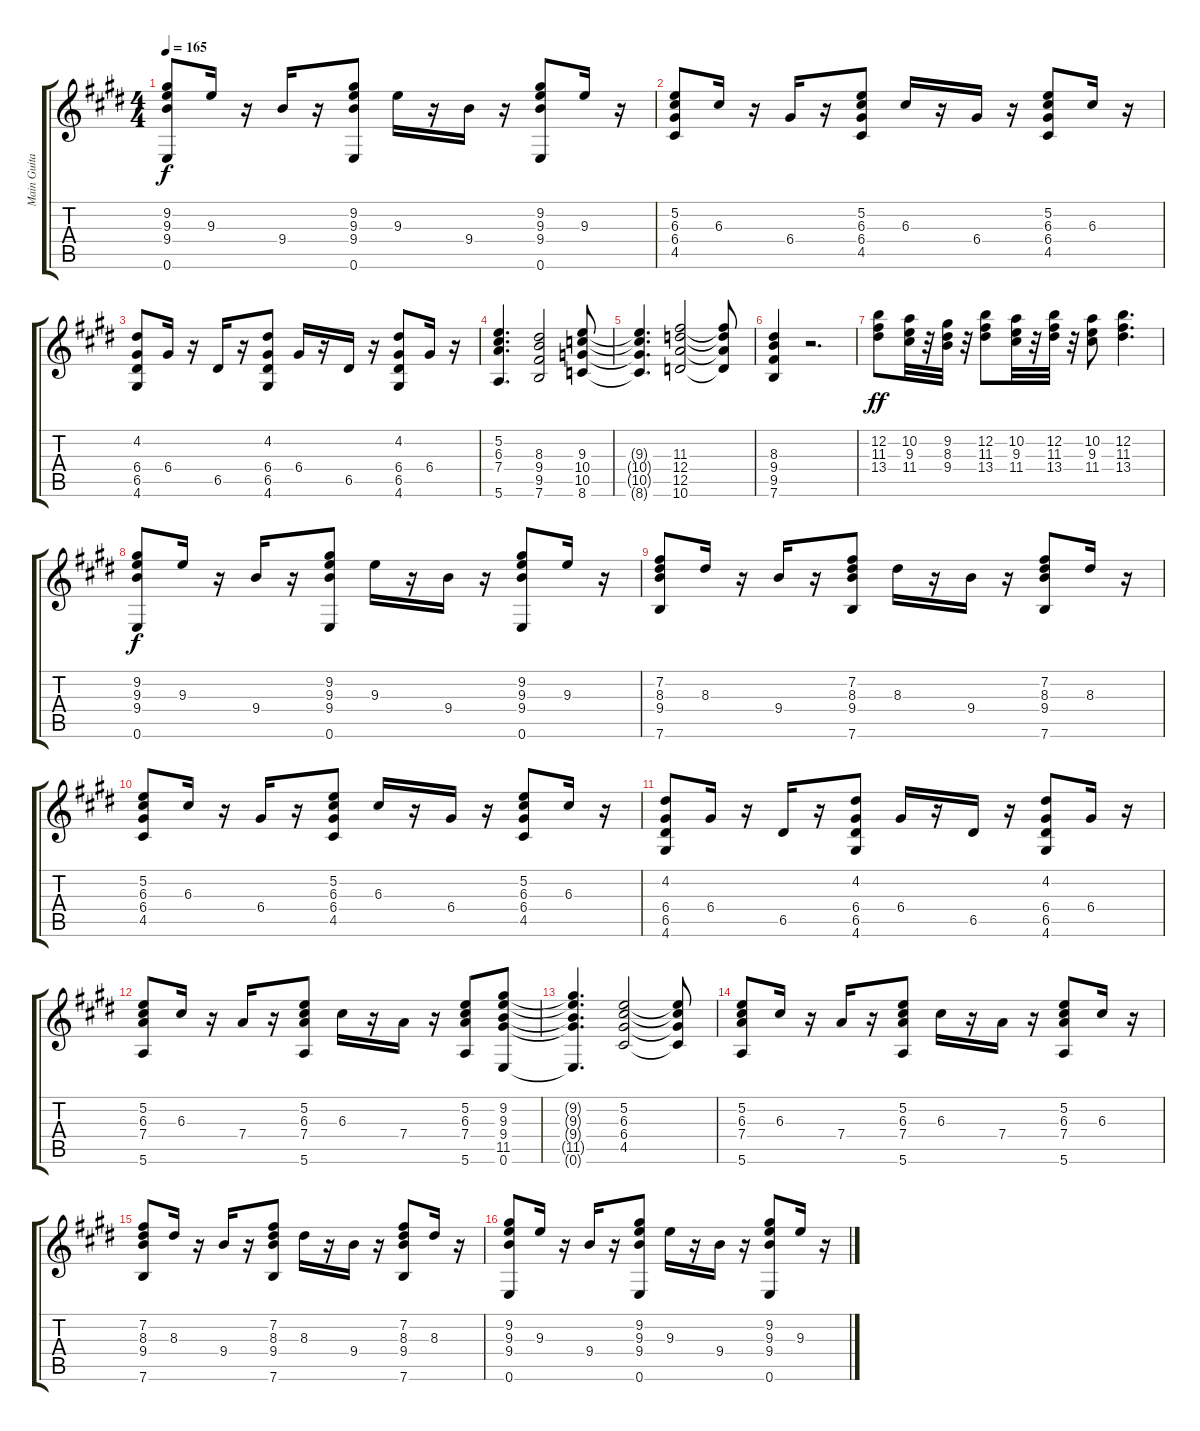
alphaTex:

\track ("Main Guitar" "Main Guita") {instrument distortionguitar}
\staff {score tabs}
\tuning (E4 B3 G3 D3 A2 E2) {hide}
\ts (4 4)
\tempo 165
\clef g2
\ks e
(9.2 9.3 9.4 0.6).8{dy f} 9.3.16 r.16 9.4.16 r.16 (9.2 9.3 9.4 0.6).8 9.3.16 r.16 9.4.16 r.16 (9.2 9.3 9.4 0.6).8 9.3.16 r.16 |
(5.2 6.3 6.4 4.5).8 6.3.16 r.16 6.4.16 r.16 (5.2 6.3 6.4 4.5).8 6.3.16 r.16 6.4.16 r.16 (5.2 6.3 6.4 4.5).8 6.3.16 r.16 |
(4.2 6.4 6.5 4.6).8 6.4.16 r.16 6.5.16 r.16 (4.2 6.4 6.5 4.6).8 6.4.16 r.16 6.5.16 r.16 (4.2 6.4 6.5 4.6).8 6.4.16 r.16 |
(5.2 6.3 7.4 5.6).4{d} (8.3 9.4 9.5 7.6).2 (9.3 10.4 10.5 8.6).8 |
(9.3{t} 10.4{t} 10.5{t} 8.6{t}).4{d} (11.3 12.4 12.5 10.6).2 (11.3{t} 12.4{t} 12.5{t} 10.6{t}).8 |
(8.3 9.4 9.5 7.6).4 r.2{d} |
(12.2 11.3 13.4).8{dy ff} (10.2 9.3 11.4).32 r.32 (9.2 8.3 9.4).32 r.32 (12.2 11.3 13.4).8 (10.2 9.3 11.4).32 r.32 (12.2 11.3 13.4).32 r.32 (10.2 9.3 11.4).8 (12.2 11.3 13.4).4{d} |
(9.2 9.3 9.4 0.6).8{dy f} 9.3.16 r.16 9.4.16 r.16 (9.2 9.3 9.4 0.6).8 9.3.16 r.16 9.4.16 r.16 (9.2 9.3 9.4 0.6).8 9.3.16 r.16 |
(7.2 8.3 9.4 7.6).8 8.3.16 r.16 9.4.16 r.16 (7.2 8.3 9.4 7.6).8 8.3.16 r.16 9.4.16 r.16 (7.2 8.3 9.4 7.6).8 8.3.16 r.16 |
(5.2 6.3 6.4 4.5).8 6.3.16 r.16 6.4.16 r.16 (5.2 6.3 6.4 4.5).8 6.3.16 r.16 6.4.16 r.16 (5.2 6.3 6.4 4.5).8 6.3.16 r.16 |
(4.2 6.4 6.5 4.6).8 6.4.16 r.16 6.5.16 r.16 (4.2 6.4 6.5 4.6).8 6.4.16 r.16 6.5.16 r.16 (4.2 6.4 6.5 4.6).8 6.4.16 r.16 |
(5.2 6.3 7.4 5.6).8 6.3.16 r.16 7.4.16 r.16 (5.2 6.3 7.4 5.6).8 6.3.16 r.16 7.4.16 r.16 (5.2 6.3 7.4 5.6).8 (9.2 9.3 9.4 11.5 0.6).8 |
(9.2{t} 9.3{t} 9.4{t} 11.5{t} 0.6{t}).4{d} (5.2 6.3 6.4 4.5).2 (5.2{t} 6.3{t} 6.4{t} 4.5{t}).8 |
(5.2 6.3 7.4 5.6).8 6.3.16 r.16 7.4.16 r.16 (5.2 6.3 7.4 5.6).8 6.3.16 r.16 7.4.16 r.16 (5.2 6.3 7.4 5.6).8 6.3.16 r.16 |
(7.2 8.3 9.4 7.6).8 8.3.16 r.16 9.4.16 r.16 (7.2 8.3 9.4 7.6).8 8.3.16 r.16 9.4.16 r.16 (7.2 8.3 9.4 7.6).8 8.3.16 r.16 |
(9.2 9.3 9.4 0.6).8 9.3.16 r.16 9.4.16 r.16 (9.2 9.3 9.4 0.6).8 9.3.16 r.16 9.4.16 r.16 (9.2 9.3 9.4 0.6).8 9.3.16 r.16
